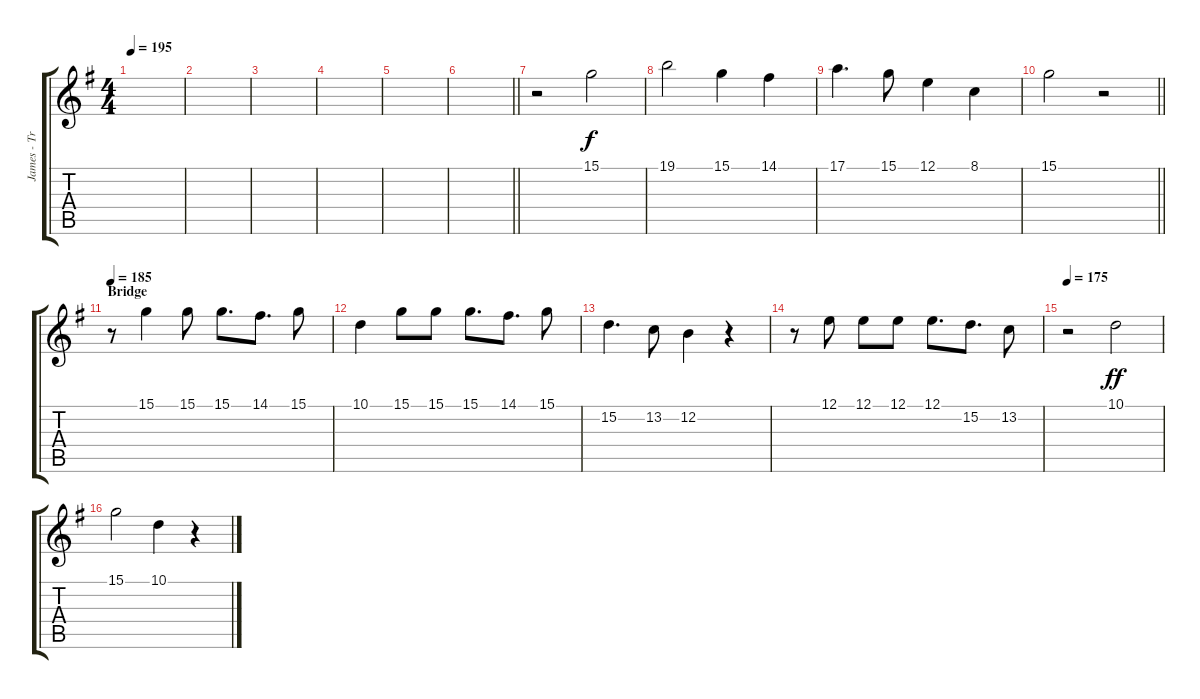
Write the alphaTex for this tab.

\track ("James - Trumpet" "James - Tr") {instrument trumpet}
\staff {score tabs}
\tuning (E4 B3 G3 D3 A2 E2) {hide}
\ts (4 4)
\tempo 195
\clef g2
\ks g
|
|
|
|
|
\barLineRight lightlight
|
\section ("" "")
r.2 15.1.2{dy f} |
19.1.2 15.1.4 14.1.4 |
17.1.4{d} 15.1.8 12.1.4 8.1.4 |
\barLineRight lightlight
15.1.2 r.2 |
\section ("" "Bridge")
\tempo 185
r.8 15.1.4 15.1.8 15.1.8{d} 14.1.8{d} 15.1.8 |
10.1.4 15.1.8 15.1.8 15.1.8{d} 14.1.8{d} 15.1.8 |
15.2.4{d} 13.2.8 12.2.4 r.4 |
r.8 12.1.8 12.1.8 12.1.8 12.1.8{d} 15.2.8{d} 13.2.8 |
\tempo 175
r.2 10.1.2{dy ff} |
15.1.2 10.1.4 r.4
